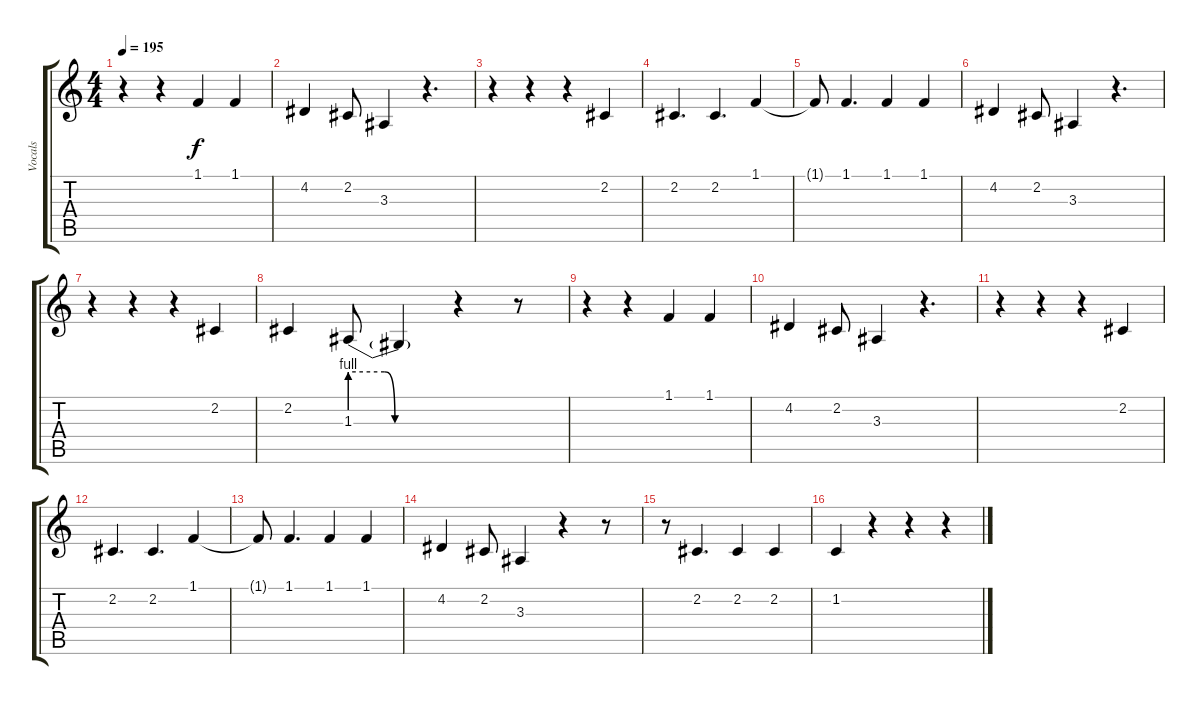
\track ("Vocals" "Vocals") {instrument bassoon}
\staff {score tabs}
\tuning (E4 B3 G3 D3 A2 E2) {hide}
\ts (4 4)
\tempo 195
\clef g2
\ks c
r.4{dy f} r.4 1.1.4 1.1.4 |
4.2.4 2.2.8 3.3.4 r.4{d} |
r.4 r.4 r.4 2.2.4 |
2.2.4{d} 2.2.4{d} 1.1.4 |
1.1{t}.8 1.1.4{d} 1.1.4 1.1.4 |
4.2.4 2.2.8 3.3.4 r.4{d} |
r.4 r.4 r.4 2.2.4 |
2.2.4 1.3{be (custom 0 4 20 4 26 0 28 0 40 0 60 0)}.8 1.3{t}.4 r.4 r.8 |
r.4 r.4 1.1.4 1.1.4 |
4.2.4 2.2.8 3.3.4 r.4{d} |
r.4 r.4 r.4 2.2.4 |
2.2.4{d} 2.2.4{d} 1.1.4 |
1.1{t}.8 1.1.4{d} 1.1.4 1.1.4 |
4.2.4 2.2.8 3.3.4 r.4 r.8 |
r.8 2.2.4{d} 2.2.4 2.2.4 |
1.2.4 r.4 r.4 r.4
